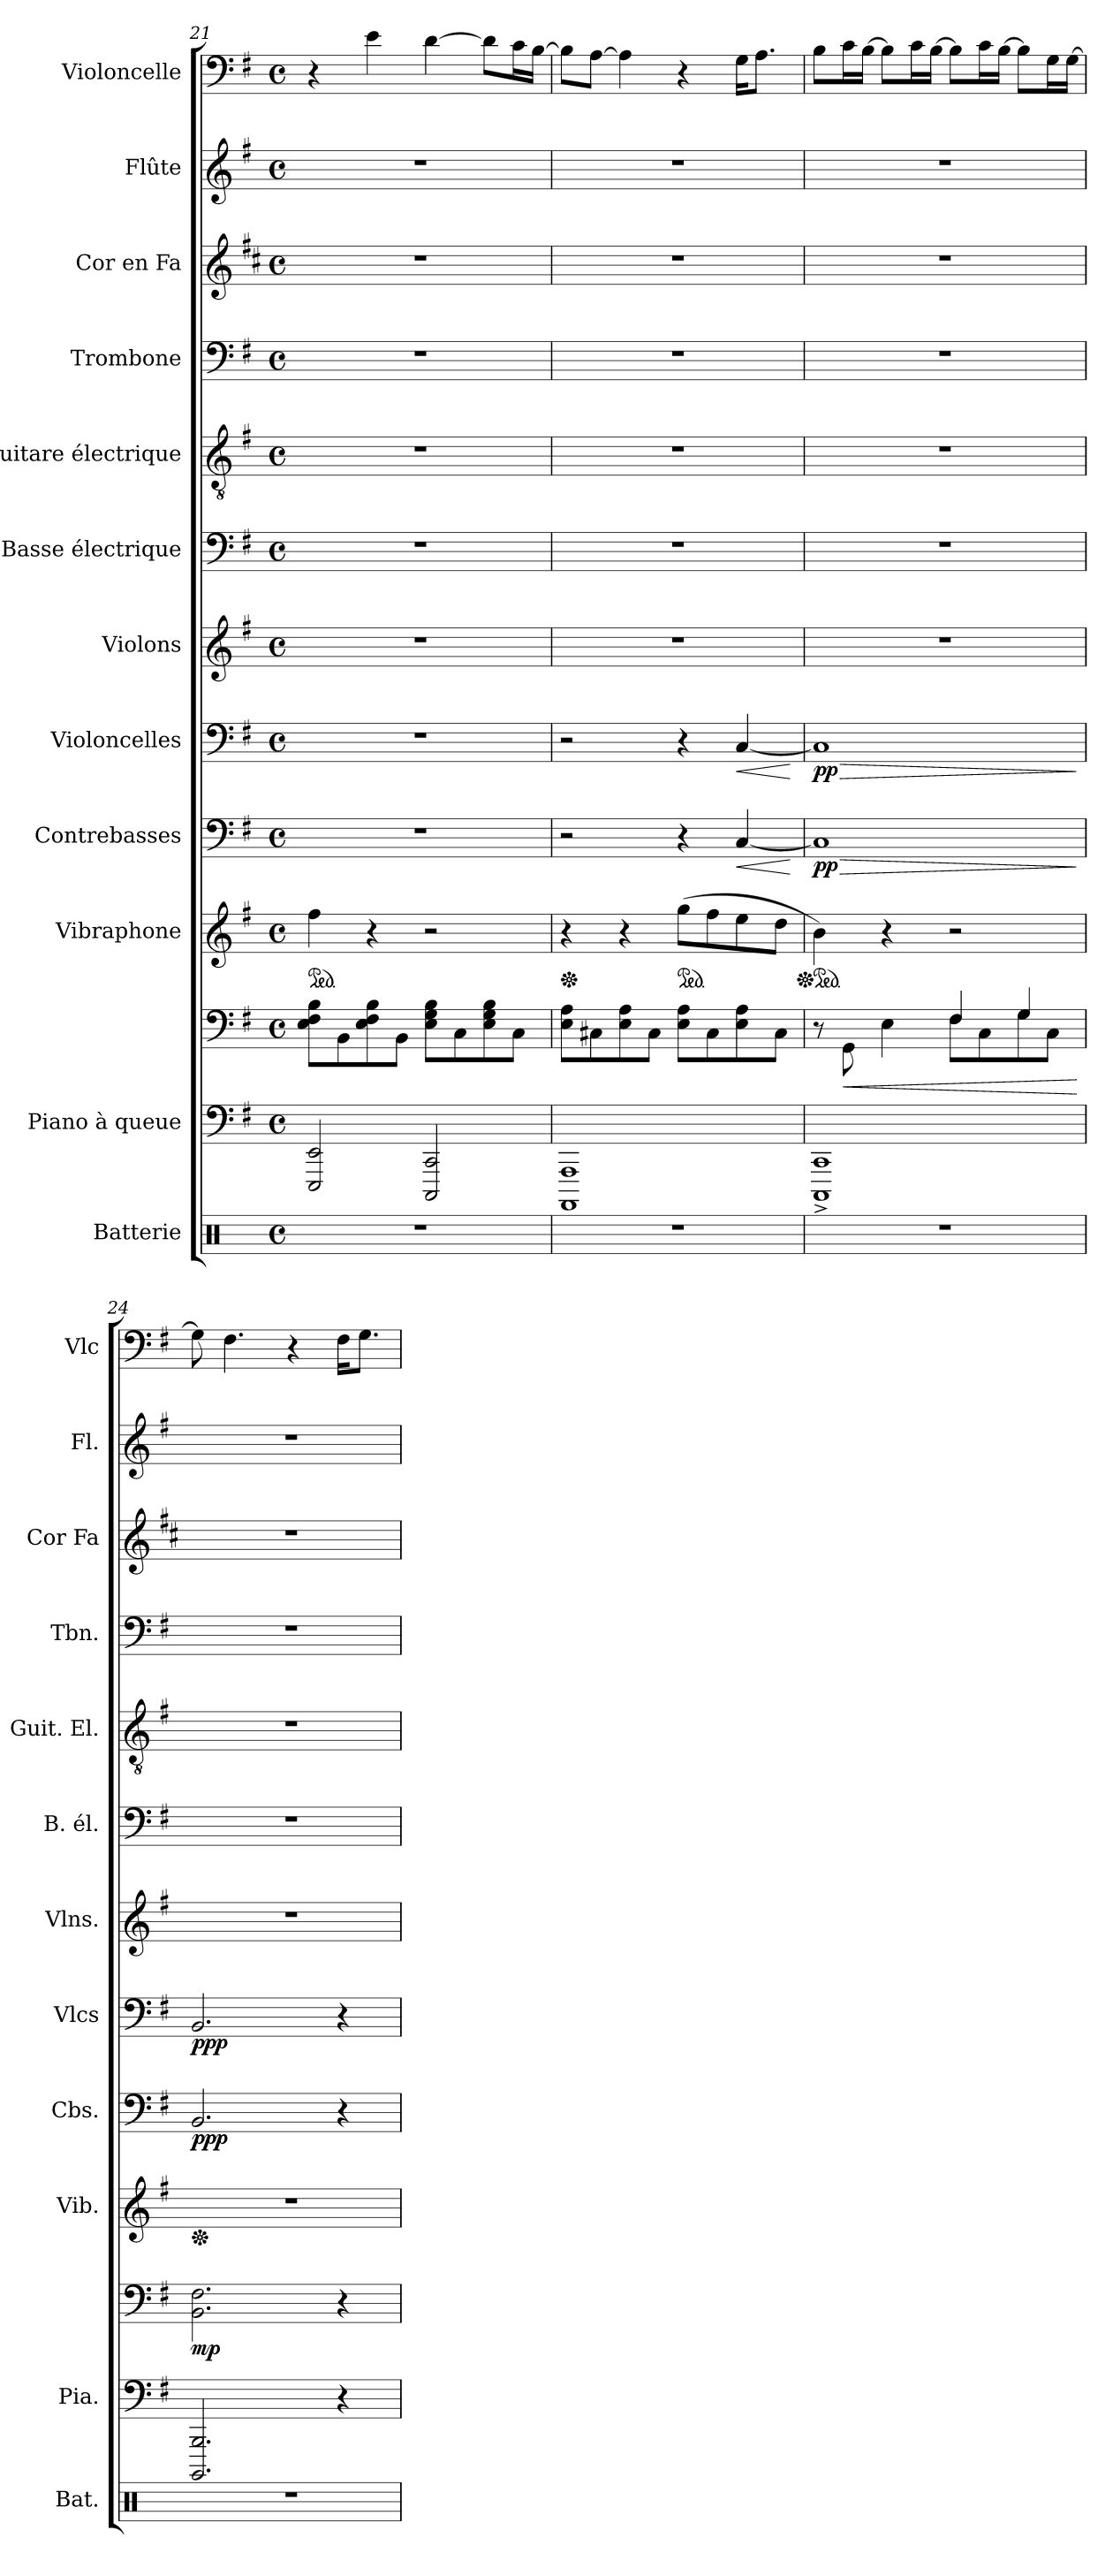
**kern	**kern	**kern	**dynam	**kern	**kern	**dynam	**kern	**dynam	**kern	**kern	**kern	**kern	**kern	**kern	**kern
*part12	*part11	*part11	*part11	*part10	*part9	*part9	*part8	*part8	*part7	*part6	*part5	*part4	*part3	*part2	*part1
*staff13	*staff12	*staff11	*staff11/12	*staff10	*staff9	*staff9	*staff8	*staff8	*staff7	*staff6	*staff5	*staff4	*staff3	*staff2	*staff1
*I"Batterie	*I"Piano à queue	*	*	*I"Vibraphone	*I"Contrebasses	*	*I"Violoncelles	*	*I"Violons	*I"Basse électrique	*I"Guitare électrique	*I"Trombone	*I"Cor en Fa	*I"Flûte	*I"Violoncelle
*I'Bat.	*I'Pia.	*	*	*I'Vib.	*I'Cbs.	*	*I'Vlcs	*	*I'Vlns.	*I'B. él.	*I'Guit. El.	*I'Tbn.	*I'Cor Fa	*I'Fl.	*I'Vlc
*clefX	*clefF4	*clefF4	*	*clefG2	*clefF4	*	*clefF4	*	*clefG2	*clefF4	*clefGv2	*clefF4	*clefG2	*clefG2	*clefF4
*	*	*	*	*	*ITrd7c12	*	*	*	*	*ITrd7c12	*	*	*ITrd4c7	*	*
*k[]	*k[f#]	*k[f#]	*	*k[f#]	*k[f#]	*	*k[f#]	*	*k[f#]	*k[f#]	*k[f#]	*k[f#]	*k[f#]	*k[f#]	*k[f#]
*M4/4	*M4/4	*M4/4	*	*M4/4	*M4/4	*	*M4/4	*	*M4/4	*M4/4	*M4/4	*M4/4	*M4/4	*M4/4	*M4/4
*met(c)	*met(c)	*met(c)	*	*met(c)	*met(c)	*	*met(c)	*	*met(c)	*met(c)	*met(c)	*met(c)	*met(c)	*met(c)	*met(c)
*	*	*	*	*ped	*	*	*	*	*	*	*	*	*	*	*
=21	=21	=21	=21	=21	=21	=21	=21	=21	=21	=21	=21	=21	=21	=21	=21
1r	2EEE/ 2EE/	8E\ 8F#\ 8B\L	.	4ff#\	1r	.	1r	.	1r	1r	1r	1r	1r	1r	4r
.	.	8BB\	.	.	.	.	.	.	.	.	.	.	.	.	.
.	.	8E\ 8F#\ 8B\	.	4r	.	.	.	.	.	.	.	.	.	.	4e\
.	.	8BB\J	.	.	.	.	.	.	.	.	.	.	.	.	.
.	2CCC/ 2CC/	8E\ 8G\ 8B\L	.	2r	.	.	.	.	.	.	.	.	.	.	[4d\
.	.	8C\	.	.	.	.	.	.	.	.	.	.	.	.	.
.	.	8E\ 8G\ 8B\	.	.	.	.	.	.	.	.	.	.	.	.	8d\L]
.	.	8C\J	.	.	.	.	.	.	.	.	.	.	.	.	16c\L
.	.	.	.	.	.	.	.	.	.	.	.	.	.	.	[16B\JJ
=22	=22	=22	=22	=22	=22	=22	=22	=22	=22	=22	=22	=22	=22	=22	=22
*	*	*	*	*Xped	*	*	*	*	*	*	*	*	*	*	*
1r	1AAAA 1AAA	8E\ 8A\L	.	4r	2r	.	2r	.	1r	1r	1r	1r	1r	1r	8B\L]
.	.	8C#X\	.	.	.	.	.	.	.	.	.	.	.	.	[8A\J
.	.	8E\ 8A\	.	4r	.	.	.	.	.	.	.	.	.	.	4A\]
.	.	8C#\J	.	.	.	.	.	.	.	.	.	.	.	.	.
*	*	*	*	*ped	*	*	*	*	*	*	*	*	*	*	*
.	.	8E\ 8A\L	.	(>8gg\L	4r	.	4r	.	.	.	.	.	.	.	4r
.	.	8C#\	.	8ff#\	.	.	.	.	.	.	.	.	.	.	.
!	!	!	!	!	!	!LO:HP:b	!	!LO:HP:b	!	!	!	!	!	!	!
.	.	8E\ 8A\	.	8ee\	[4CC/	<	[4C/	<	.	.	.	.	.	.	16G\KL
.	.	.	.	.	.	.	.	.	.	.	.	.	.	.	8.A\J
.	.	8C#\J	.	8dd\J	.	.	.	.	.	.	.	.	.	.	.
.	.	.	.	.	.	[	.	[	.	.	.	.	.	.	.
!!LO:PB:g=z
=23	=23	=23	=23	=23	=23	=23	=23	=23	=23	=23	=23	=23	=23	=23	=23
*	*	*^	*	*	*	*	*	*	*	*	*	*	*	*	*
*	*	*	*	*	*Xped	*	*	*	*	*	*	*	*	*	*	*
*	*	*	*	*	*ped	*	*	*	*	*	*	*	*	*	*	*
!	!	!	!	!	!	!	!LO:HP:b	!	!LO:HP:b	!	!	!	!	!	!	!
!	!	!	!	!	!	!	!LO:DY:n=1:b	!	!LO:DY:n=1:b	!	!	!	!	!	!	!
1r	1CCC^ 1CC^	8r	2ryy	.	4b\)	1CC]	> pp	1C]	> pp	1r	1r	1r	1r	1r	1r	8B\L
!	!	!	!	!LO:HP:b	!	!	!	!	!	!	!	!	!	!	!	!
.	.	8GG\	.	<	.	.	.	.	.	.	.	.	.	.	.	16c\L
.	.	.	.	.	.	.	.	.	.	.	.	.	.	.	.	[16B\JJ
.	.	4E\	.	.	4r	.	.	.	.	.	.	.	.	.	.	8B\L]
.	.	.	.	.	.	.	.	.	.	.	.	.	.	.	.	16c\L
.	.	.	.	.	.	.	.	.	.	.	.	.	.	.	.	[16B\JJ
.	.	8F#\L	4F#/	.	2r	.	.	.	.	.	.	.	.	.	.	8B\L]
.	.	8C\	.	.	.	.	.	.	.	.	.	.	.	.	.	16c\L
.	.	.	.	.	.	.	.	.	.	.	.	.	.	.	.	[16B\JJ
.	.	8G\	4G/	.	.	.	.	.	.	.	.	.	.	.	.	8B\L]
.	.	8C\J	.	.	.	.	.	.	.	.	.	.	.	.	.	16G\L
.	.	.	.	.	.	.	.	.	.	.	.	.	.	.	.	[16G\JJ
*	*	*v	*v	*	*	*	*	*	*	*	*	*	*	*	*	*
.	.	.	[	.	.	]	.	]	.	.	.	.	.	.	.
=24	=24	=24	=24	=24	=24	=24	=24	=24	=24	=24	=24	=24	=24	=24	=24
*	*	*	*	*Xped	*	*	*	*	*	*	*	*	*	*	*
!	!	!	!LO:DY:b	!	!	!LO:DY:b	!	!LO:DY:b	!	!	!	!	!	!	!
1r	2.BBBB/ 2.BBB/	2.BB\ 2.F#\	mp	1r	2.BBB/	ppp	2.BB/	ppp	1r	1r	1r	1r	1r	1r	8G\]
.	.	.	.	.	.	.	.	.	.	.	.	.	.	.	4.F#\
.	.	.	.	.	.	.	.	.	.	.	.	.	.	.	4r
.	4r	4r	.	.	4r	.	4r	.	.	.	.	.	.	.	16F#\KL
.	.	.	.	.	.	.	.	.	.	.	.	.	.	.	8.G\J
=	=	=	=	=	=	=	=	=	=	=	=	=	=	=	=
*-	*-	*-	*-	*-	*-	*-	*-	*-	*-	*-	*-	*-	*-	*-	*-
